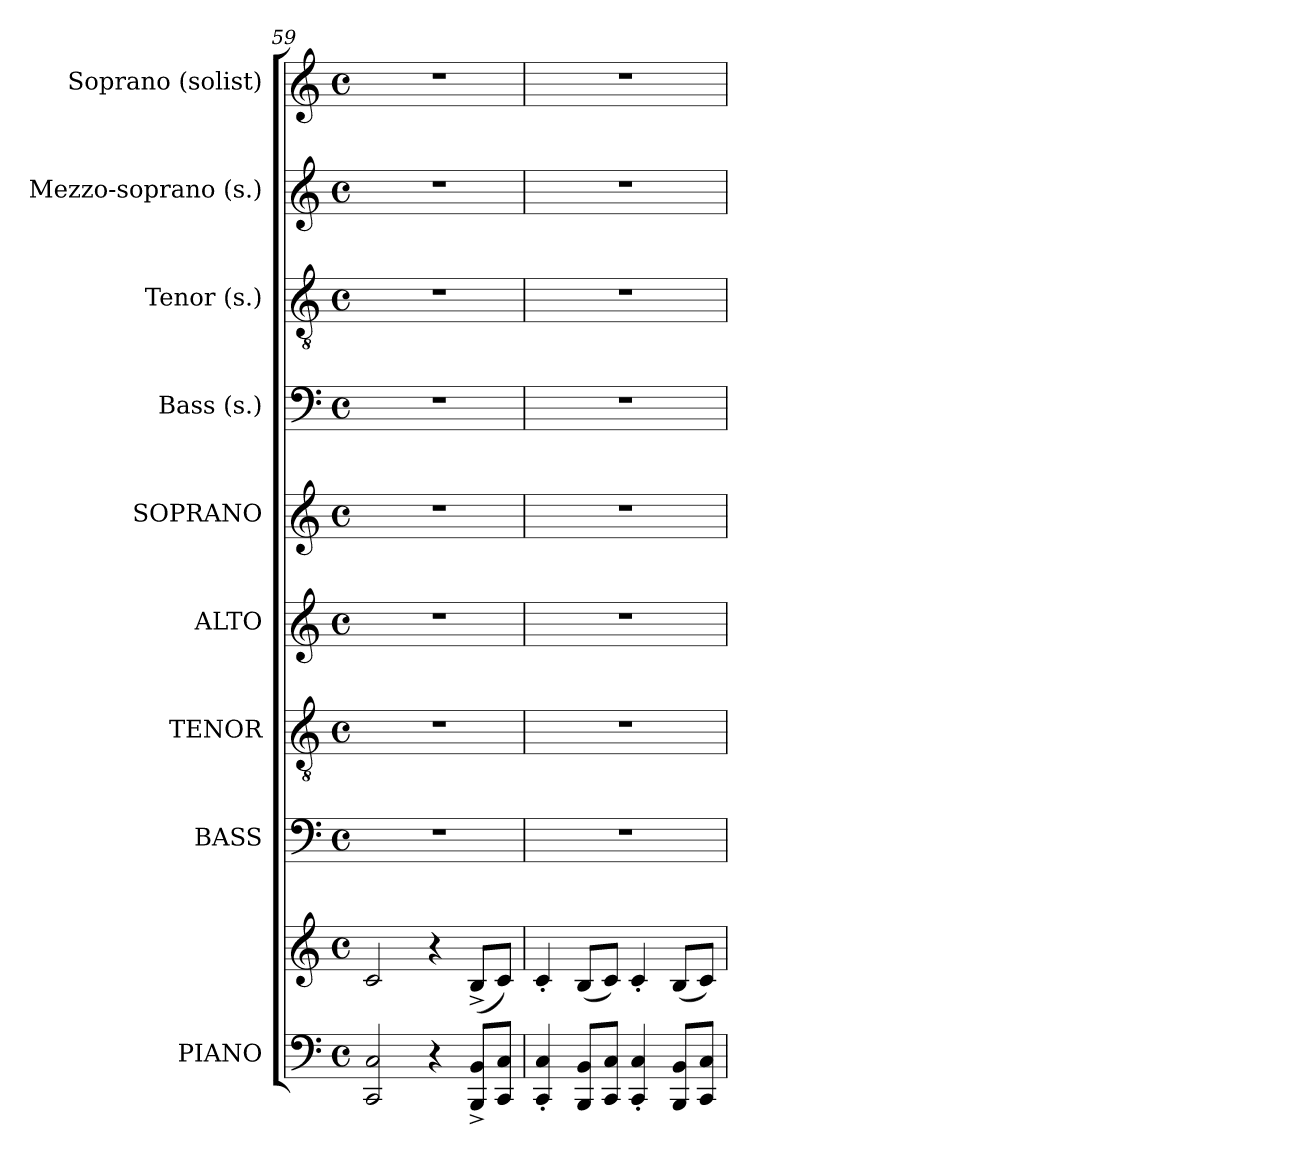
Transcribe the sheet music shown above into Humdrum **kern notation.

**kern	**kern	**kern	**kern	**kern	**kern	**kern	**kern	**kern	**kern
*part9	*part9	*part8	*part7	*part6	*part5	*part4	*part3	*part2	*part1
*staff10	*staff9	*staff8	*staff7	*staff6	*staff5	*staff4	*staff3	*staff2	*staff1
*I"PIANO	*	*I"BASS	*I"TENOR	*I"ALTO	*I"SOPRANO	*I"Bass (s.)	*I"Tenor (s.)	*I"Mezzo-soprano (s.)	*I"Soprano (solist)
*I'Pno.	*	*I'B.	*I'T.	*I'A.	*I'S.	*I'B.	*I'T.	*I'M-S.	*I'S.
*clefF4	*clefG2	*clefF4	*clefGv2	*clefG2	*clefG2	*clefF4	*clefGv2	*clefG2	*clefG2
*	*	*	*ITrd7c12	*	*	*	*ITrd7c12	*	*
*k[]	*k[]	*k[]	*k[]	*k[]	*k[]	*k[]	*k[]	*k[]	*k[]
*M4/4	*M4/4	*M4/4	*M4/4	*M4/4	*M4/4	*M4/4	*M4/4	*M4/4	*M4/4
*met(c)	*met(c)	*met(c)	*met(c)	*met(c)	*met(c)	*met(c)	*met(c)	*met(c)	*met(c)
=59	=59	=59	=59	=59	=59	=59	=59	=59	=59
2CCi/ 2Ci	2ci/	1r	1r	1r	1r	1r	1r	1r	1r
4r	4r	.	.	.	.	.	.	.	.
8BBBi/^ 8BBi^L	(8B^i/L	.	.	.	.	.	.	.	.
8CCi/ 8CiJ	8ci/J)	.	.	.	.	.	.	.	.
=60	=60	=60	=60	=60	=60	=60	=60	=60	=60
4CCi/' 4Ci'	4c'i/	1r	1r	1r	1r	1r	1r	1r	1r
8BBBi/ 8BBiL	(8Bi/L	.	.	.	.	.	.	.	.
8CCi/ 8CiJ	8ci/J)	.	.	.	.	.	.	.	.
4CCi/' 4Ci'	4c'i/	.	.	.	.	.	.	.	.
8BBBi/ 8BBiL	(8Bi/L	.	.	.	.	.	.	.	.
8CCi/ 8CiJ	8ci/J)	.	.	.	.	.	.	.	.
=	=	=	=	=	=	=	=	=	=
*-	*-	*-	*-	*-	*-	*-	*-	*-	*-
